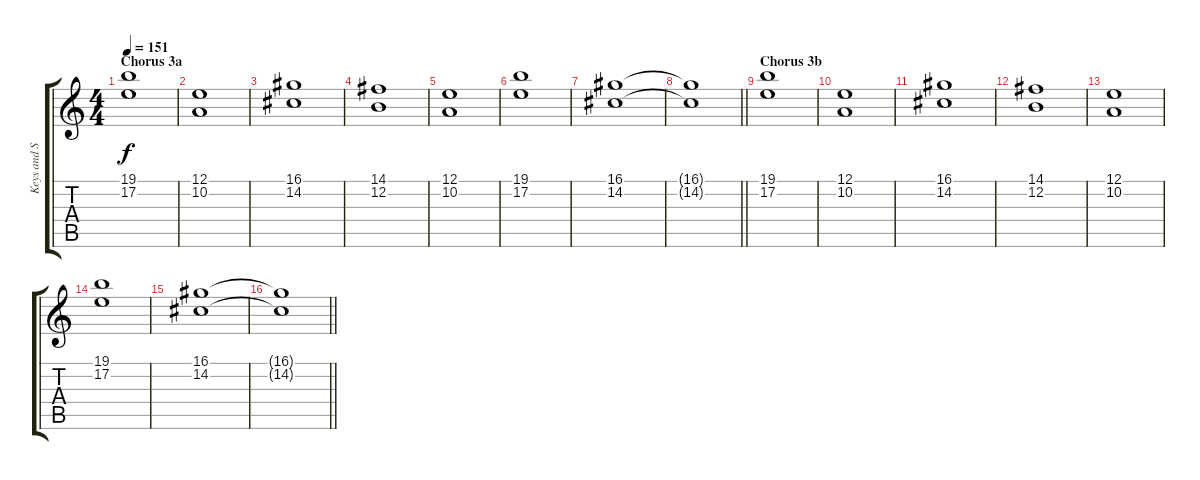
\track ("Keys and Synths 1 (Gordon Moakes)" "Keys and S") {instrument pad4choir}
\staff {score tabs}
\tuning (E4 B3 G3 D3 A2 E2) {hide}
\ts (4 4)
\section ("" "Chorus 3a")
\tempo 151
\clef g2
\ks c
(19.1 17.2).1{dy f} |
(12.1 10.2).1 |
(16.1 14.2).1 |
(14.1 12.2).1 |
(12.1 10.2).1 |
(19.1 17.2).1 |
(16.1 14.2).1 |
\barLineRight lightlight
(16.1{t} 14.2{t}).1 |
\section ("" "Chorus 3b")
(19.1 17.2).1 |
(12.1 10.2).1 |
(16.1 14.2).1 |
(14.1 12.2).1 |
(12.1 10.2).1 |
(19.1 17.2).1 |
(16.1 14.2).1 |
\barLineRight lightlight
(16.1{t} 14.2{t}).1
